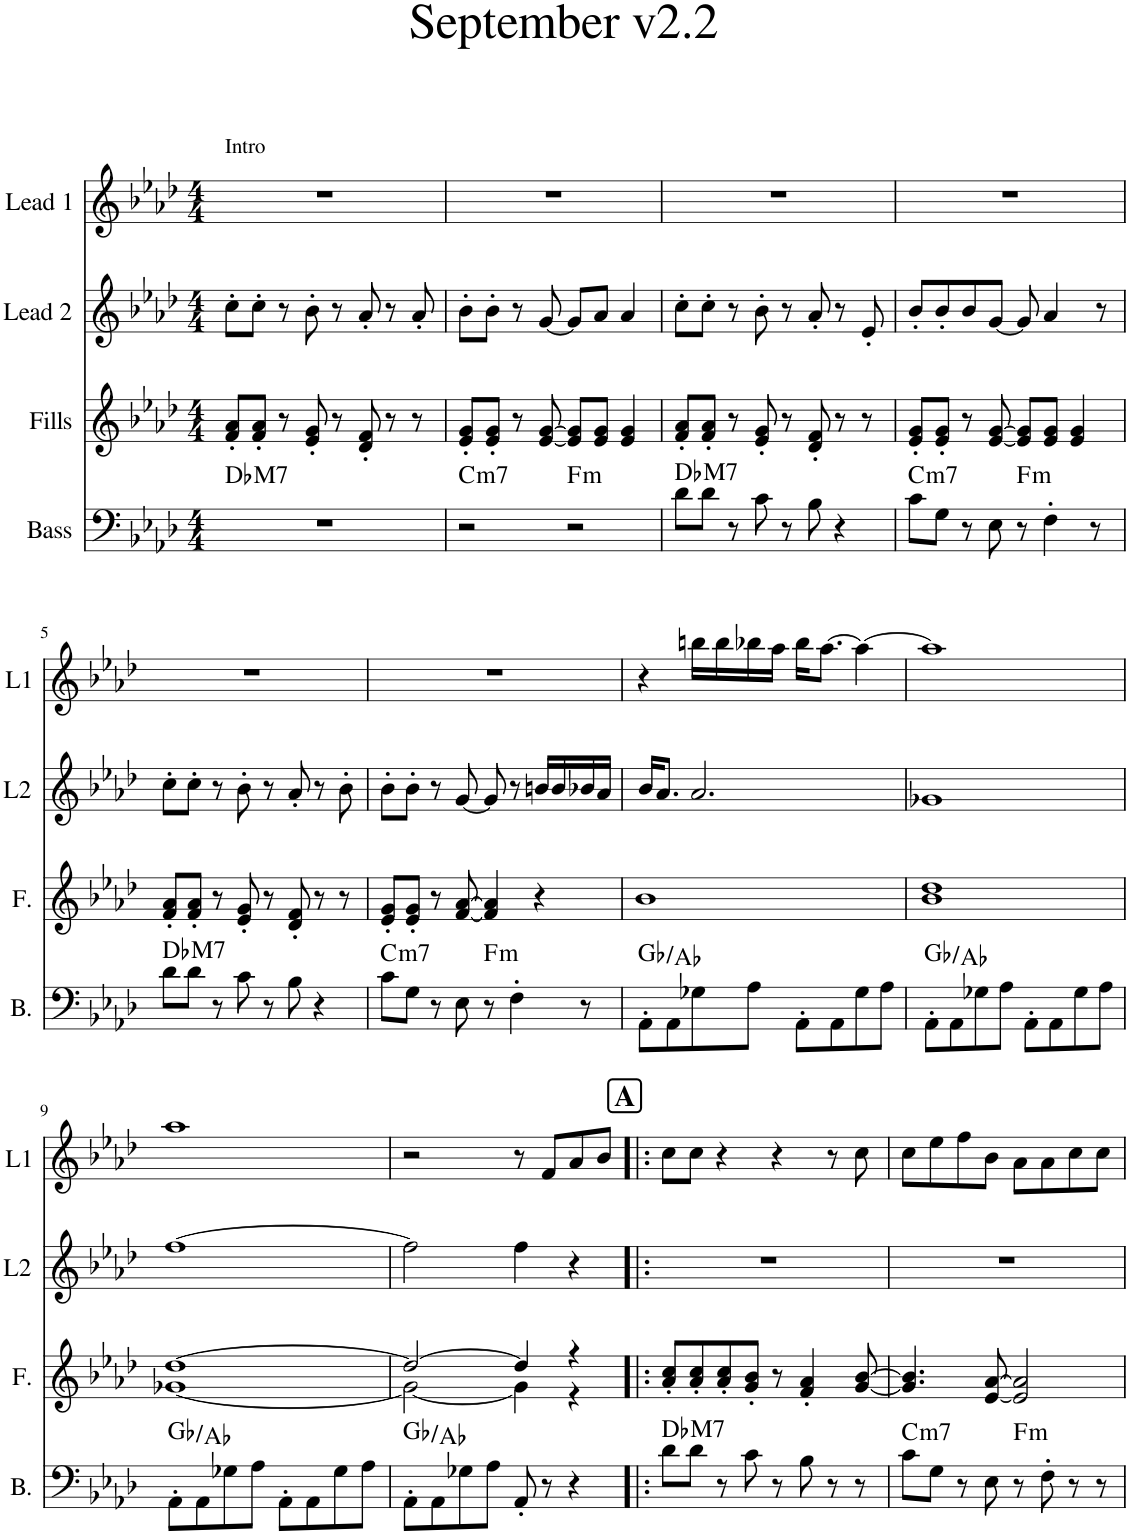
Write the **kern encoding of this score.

**kern	**harte	**kern	**kern	**kern
*part4	*part4	*part3	*part2	*part1
*staff4	*	*staff3	*staff2	*staff1
*I"Bass	*	*I"Fills	*I"Lead 2	*I"Lead 1
*I'B.	*	*I'F.	*I'L2	*I'L1
*clefF4	*	*clefG2	*clefG2	*clefG2
*	*	*Trd5c9	*Trd1c2	*Trd1c2
*k[b-e-a-d-]	*	*k[b-e-a-d-]	*k[b-e-a-d-]	*k[b-e-a-d-]
*M4/4	*	*M4/4	*M4/4	*M4/4
=1	=1	=1	=1	=1
!	!LO:H:kt=M7	!	!	!LO:TX:a:t=Intro
1r	Db:maj7	8f/' 8a-/'L	8cc'\L	1r
.	.	8f/' 8a-/'J	8cc'\J	.
.	.	8r	8r	.
.	.	8e-/' 8g/'	8b-'\	.
.	.	8r	8r	.
.	.	8d-/' 8f/'	8a-'/	.
.	.	8r	8r	.
.	.	8r	8a-'/	.
=2	=2	=2	=2	=2
!	!LO:H:kt=m7	!	!	!
2r	C:min7	8e-/' 8g/'L	8b-'\L	1r
.	.	8e-/' 8g/'J	8b-'\J	.
.	.	8r	8r	.
.	.	[8e-/ [8g/	[8g/	.
!	!LO:H:kt=m	!	!	!
2r	F:min	8e-/] 8g/]L	8g/L]	.
.	.	8e-/ 8g/J	8a-/J	.
.	.	4e-/ 4g/	4a-/	.
=3	=3	=3	=3	=3
!	!LO:H:kt=M7	!	!	!
8d-\L	Db:maj7	8f/' 8a-/'L	8cc'\L	1r
8d-\J	.	8f/' 8a-/'J	8cc'\J	.
8r	.	8r	8r	.
8c\	.	8e-/' 8g/'	8b-'\	.
8r	.	8r	8r	.
8B-\	.	8d-/' 8f/'	8a-'/	.
4r	.	8r	8r	.
.	.	8r	8e-'/	.
=4	=4	=4	=4	=4
!	!LO:H:kt=m7	!	!	!
8c\L	C:min7	8e-/' 8g/'L	8b-'/L	1r
8G\J	.	8e-/' 8g/'J	8b-'/	.
8r	.	8r	8b-/	.
8E-\	.	[8e-/ [8g/	[8g/J	.
!	!LO:H:kt=m	!	!	!
8r	F:min	8e-/] 8g/]L	8g/]	.
4F'\	.	8e-/ 8g/J	4a-/	.
.	.	4e-/ 4g/	.	.
8r	.	.	8r	.
!!LO:LB:g=z
=5	=5	=5	=5	=5
!	!LO:H:kt=M7	!	!	!
8d-\L	Db:maj7	8f/' 8a-/'L	8cc'\L	1r
8d-\J	.	8f/' 8a-/'J	8cc'\J	.
8r	.	8r	8r	.
8c\	.	8e-/' 8g/'	8b-'\	.
8r	.	8r	8r	.
8B-\	.	8d-/' 8f/'	8a-'/	.
4r	.	8r	8r	.
.	.	8r	8b-'\	.
=6	=6	=6	=6	=6
!	!LO:H:kt=m7	!	!	!
8c\L	C:min7	8e-/' 8g/'L	8b-'\L	1r
8G\J	.	8e-/' 8g/'J	8b-'\J	.
8r	.	8r	8r	.
8E-\	.	[8f/ [8a-/	[8g/	.
!	!LO:H:kt=m	!	!	!
8r	F:min	4f/] 4a-/]	8g/]	.
4F'\	.	.	8r	.
.	.	4r	16bn/LL	.
.	.	.	16b/	.
8r	.	.	16b-X/	.
.	.	.	16a-/JJ	.
=7	=7	=7	=7	=7
8AA-'\L	Gb:maj/2	1b-	16b-/KL	4r
.	.	.	8.a-/J	.
8AA-\	.	.	.	.
8G-X\	.	.	2.a-/	16bbn\LL
.	.	.	.	16bb\
8A-\J	.	.	.	16bb-X\
.	.	.	.	16aa-\JJ
8AA-'\L	.	.	.	16bb-\KL
.	.	.	.	[8.aa-\J
8AA-\	.	.	.	.
8G-\	.	.	.	4aa-\_
8A-\J	.	.	.	.
=8	=8	=8	=8	=8
*	*	*^	*	*
8AA-'\L	Gb:maj/2	1b-	1dd-	1g-X	1aa-]
8AA-\	.	.	.	.	.
8G-X\	.	.	.	.	.
8A-\J	.	.	.	.	.
8AA-'\L	.	.	.	.	.
8AA-\	.	.	.	.	.
8G-\	.	.	.	.	.
8A-\J	.	.	.	.	.
!!LO:LB:g=z
=9	=9	=9	=9	=9	=9
8AA-'\L	Gb:maj/2	[1dd-	[1g-X	[1ff	1aa-
8AA-\	.	.	.	.	.
8G-X\	.	.	.	.	.
8A-\J	.	.	.	.	.
8AA-'\L	.	.	.	.	.
8AA-\	.	.	.	.	.
8G-\	.	.	.	.	.
8A-\J	.	.	.	.	.
=10	=10	=10	=10	=10	=10
8AA-'\L	Gb:maj/2	2dd-/_	2g-\_	2ff\]	2r
8AA-\	.	.	.	.	.
8G-X\	.	.	.	.	.
8A-\J	.	.	.	.	.
8AA-'/	.	4dd-/]	4g-\]	4ff\	8r
8r	.	.	.	.	8f/L
4r	.	4r	4r	4r	8a-/
.	.	.	.	.	8b-/J
*	*	*v	*v	*	*
!!LO:REH:place=s1:a:B:cj:fs=14:t=A
=11!|:	=11!|:	=11!|:	=11!|:	=11!|:
!	!LO:H:kt=M7	!	!	!
8d-\L	Db:maj7	8a-/' 8cc/'L	1r	8cc\L
8d-\J	.	8a-/' 8cc/'	.	8cc\J
8r	.	8a-/' 8cc/'	.	4r
8c\	.	8g/' 8b-/'J	.	.
8r	.	8r	.	4r
8B-\	.	4f/' 4a-/'	.	.
8r	.	.	.	8r
8r	.	[8g/ [8b-/	.	8cc\
=12	=12	=12	=12	=12
!	!LO:H:kt=m7	!	!	!
8c\L	C:min7	4.g/] 4.b-/]	1r	8cc\L
8G\J	.	.	.	8ee-\
8r	.	.	.	8ff\
8E-\	.	[8e-/ [8a-/	.	8b-\J
!	!LO:H:kt=m	!	!	!
8r	F:min	2e-/] 2a-/]	.	8a-\L
8F'\	.	.	.	8a-\
8r	.	.	.	8cc\
8r	.	.	.	8cc\J
=	=	=	=	=
*-	*-	*-	*-	*-
